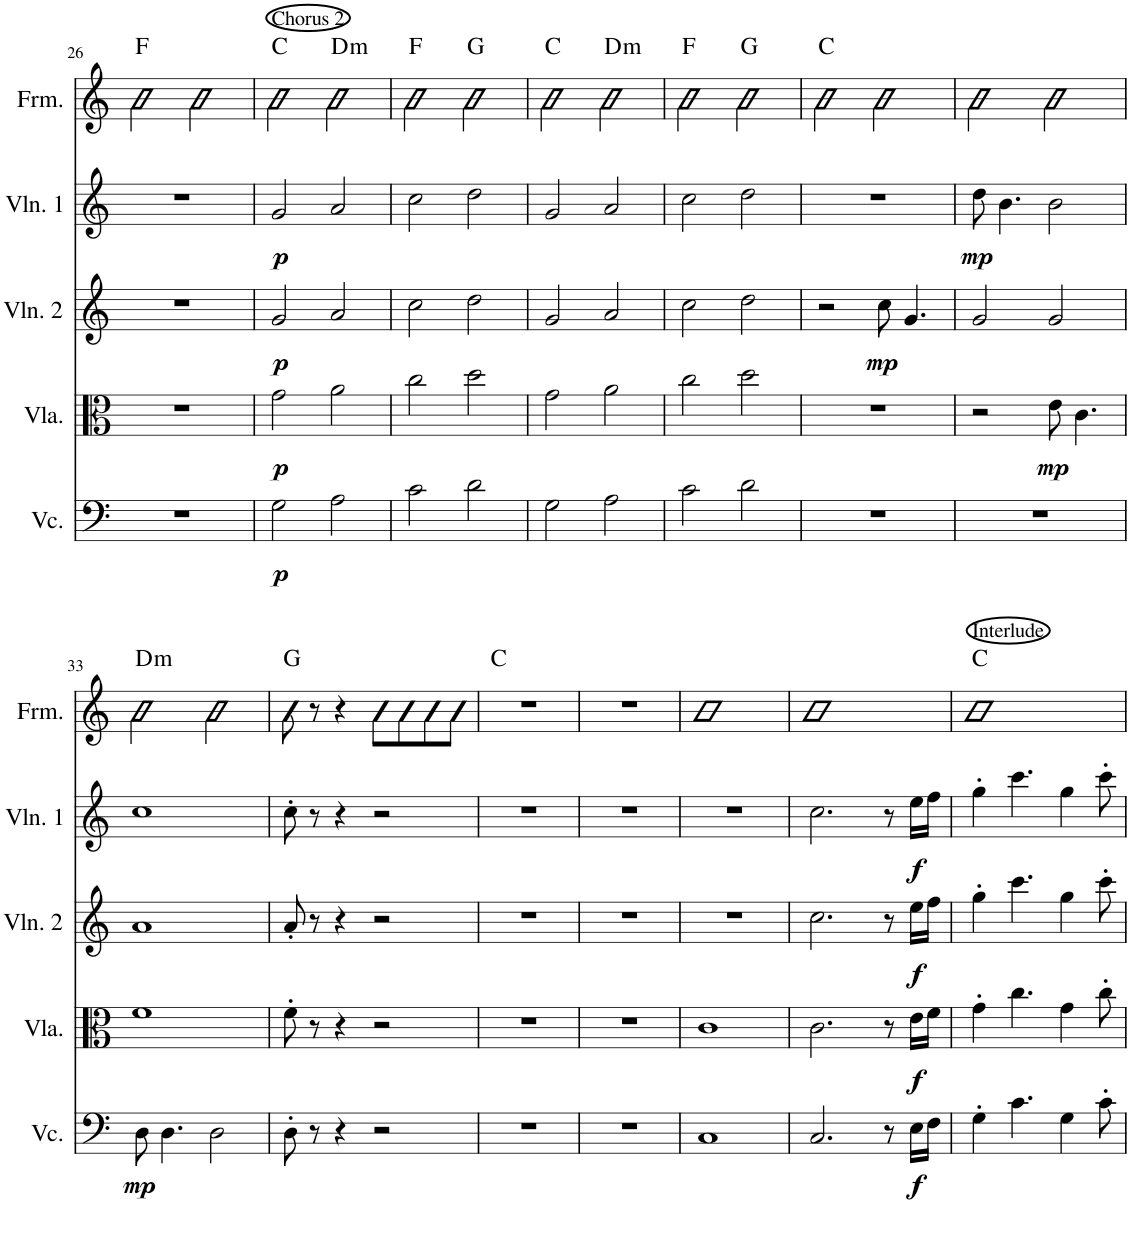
**kern	**dynam	**kern	**dynam	**kern	**dynam	**kern	**dynam	**kern	**harte
*part5	*part5	*part4	*part4	*part3	*part3	*part2	*part2	*part1	*part1
*staff5	*staff5	*staff4	*staff4	*staff3	*staff3	*staff2	*staff2	*staff1	*
*I"Violoncello	*	*I"Viola	*	*I"Violin 2	*	*I"Violin 1	*	*I"Form	*
*I'Vc.	*	*I'Vla.	*	*I'Vln. 2	*	*I'Vln. 1	*	*I'Frm.	*
!!LO:PB:g=z
*clefF4	*	*clefC3	*	*clefG2	*	*clefG2	*	*clefG2	*
*k[]	*	*k[]	*	*k[]	*	*k[]	*	*k[]	*
*M4/4	*	*M4/4	*	*M4/4	*	*M4/4	*	*M4/4	*
=26	=26	=26	=26	=26	=26	=26	=26	=26	=26
1r	.	1r	.	1r	.	1r	.	2b\	F:maj
.	.	.	.	.	.	.	.	2b\	.
=27	=27	=27	=27	=27	=27	=27	=27	=27	=27
!	!	!	!	!	!	!	!	!LO:TX:a:t=Chorus 2	!
!	!LO:DY:b	!	!LO:DY:b	!	!LO:DY:b	!	!LO:DY:b	!	!
2G\	p	2g\	p	2g/	p	2g/	p	2b\	C:maj
!	!	!	!	!	!	!	!	!	!LO:H:kt=m
2A\	.	2a\	.	2a/	.	2a/	.	2b\	D:min
=28	=28	=28	=28	=28	=28	=28	=28	=28	=28
2c\	.	2cc\	.	2cc\	.	2cc\	.	2b\	F:maj
2d\	.	2dd\	.	2dd\	.	2dd\	.	2b\	G:maj
=29	=29	=29	=29	=29	=29	=29	=29	=29	=29
2G\	.	2g\	.	2g/	.	2g/	.	2b\	C:maj
!	!	!	!	!	!	!	!	!	!LO:H:kt=m
2A\	.	2a\	.	2a/	.	2a/	.	2b\	D:min
=30	=30	=30	=30	=30	=30	=30	=30	=30	=30
2c\	.	2cc\	.	2cc\	.	2cc\	.	2b\	F:maj
2d\	.	2dd\	.	2dd\	.	2dd\	.	2b\	G:maj
=31	=31	=31	=31	=31	=31	=31	=31	=31	=31
1r	.	1r	.	2r	.	1r	.	2b\	C:maj
!	!	!	!	!	!LO:DY:b	!	!	!	!
.	.	.	.	8cc\	mp	.	.	2b\	.
.	.	.	.	4.g/	.	.	.	.	.
=32	=32	=32	=32	=32	=32	=32	=32	=32	=32
!	!	!	!	!	!	!	!LO:DY:b	!	!
1r	.	2r	.	2g/	.	8dd\	mp	2b\	.
.	.	.	.	.	.	4.b\	.	.	.
!	!	!	!LO:DY:b	!	!	!	!	!	!
.	.	8e\	mp	2g/	.	2b\	.	2b\	.
.	.	4.c\	.	.	.	.	.	.	.
!!LO:LB:g=z
=33	=33	=33	=33	=33	=33	=33	=33	=33	=33
!	!LO:DY:b	!	!	!	!	!	!	!	!LO:H:kt=m
8D\	mp	1f	.	1a	.	1cc	.	2b\	D:min
4.D\	.	.	.	.	.	.	.	.	.
2D\	.	.	.	.	.	.	.	2b\	.
=34	=34	=34	=34	=34	=34	=34	=34	=34	=34
8D'\	.	8f'\	.	8a'/	.	8cc'\	.	8b\	G:maj
8r	.	8r	.	8r	.	8r	.	8r	.
4r	.	4r	.	4r	.	4r	.	4r	.
2r	.	2r	.	2r	.	2r	.	8b\L	.
.	.	.	.	.	.	.	.	8b\	.
.	.	.	.	.	.	.	.	8b\	.
.	.	.	.	.	.	.	.	8b\J	.
=35	=35	=35	=35	=35	=35	=35	=35	=35	=35
1r	.	1r	.	1r	.	1r	.	1r	C:maj
=36	=36	=36	=36	=36	=36	=36	=36	=36	=36
1r	.	1r	.	1r	.	1r	.	1r	.
=37	=37	=37	=37	=37	=37	=37	=37	=37	=37
1C	.	1c	.	1r	.	1r	.	1b	.
=38	=38	=38	=38	=38	=38	=38	=38	=38	=38
2.C/	.	2.c\	.	2.cc\	.	2.cc\	.	1b	.
8r	.	8r	.	8r	.	8r	.	.	.
!	!LO:DY:b	!	!LO:DY:b	!	!LO:DY:b	!	!LO:DY:b	!	!
16E\LL	f	16e\LL	f	16ee\LL	f	16ee\LL	f	.	.
16F\JJ	.	16f\JJ	.	16ff\JJ	.	16ff\JJ	.	.	.
=39	=39	=39	=39	=39	=39	=39	=39	=39	=39
!	!	!	!	!	!	!	!	!LO:TX:a:t=Interlude	!
4G'\	.	4g'\	.	4gg'\	.	4gg'\	.	1b	C:maj
4.c\	.	4.cc\	.	4.ccc\	.	4.ccc\	.	.	.
4G\	.	4g\	.	4gg\	.	4gg\	.	.	.
8c'\	.	8cc'\	.	8ccc'\	.	8ccc'\	.	.	.
=	=	=	=	=	=	=	=	=	=
*-	*-	*-	*-	*-	*-	*-	*-	*-	*-
